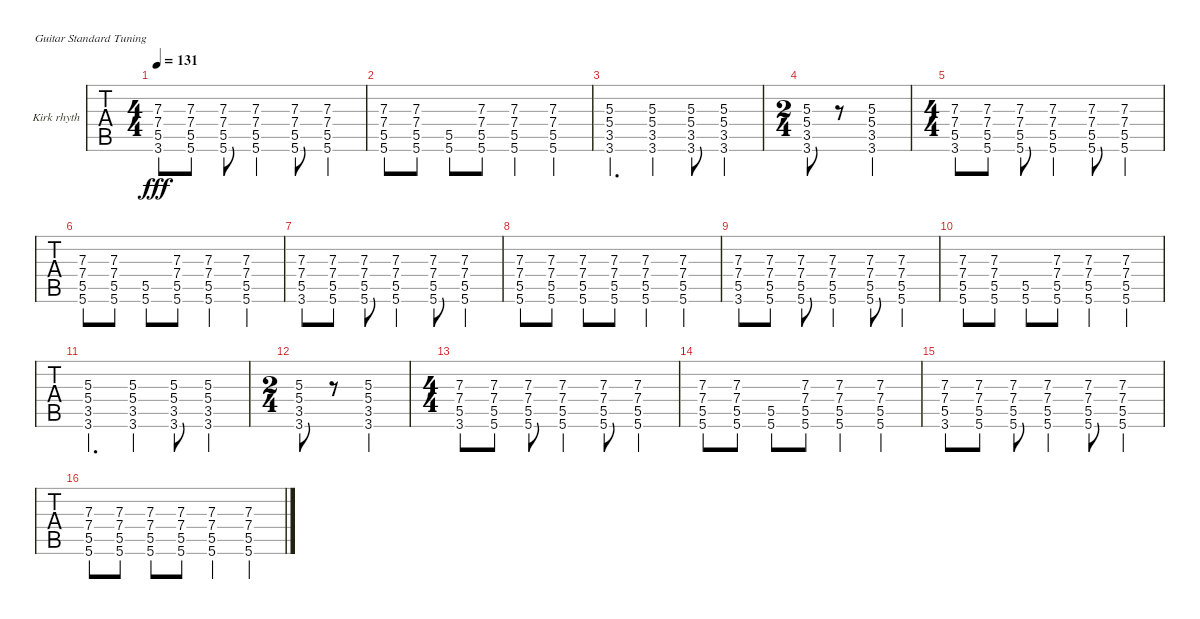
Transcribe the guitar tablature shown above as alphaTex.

\defaultSystemsLayout 4
\bracketExtendMode groupsimilarinstruments
\firstSystemTrackNameOrientation horizontal
\otherSystemsTrackNameOrientation horizontal
\track ("Kirk rhythm" "Kirk rhyth") {instrument acousticguitarsteel}
\staff {tabs}
\tuning (E4 B3 G3 D3 A2 E2)
\ts (4 4)
\tempo 131
\clef g2
\ks c
(7.4 5.5 3.6 7.3).8{dy fff} (7.4 5.5 5.6 7.3).8 (7.4 5.5 5.6 7.3).8 (7.4 5.5 5.6 7.3).4 (7.4 5.5 5.6 7.3).8 (7.4 5.5 5.6 7.3).4 |
(7.4 5.5 5.6 7.3).8 (7.4 5.5 5.6 7.3).8 (5.6{st} 5.5{st}).8 (7.4 5.5 5.6 7.3).8 (7.4 5.5 5.6 7.3).4 (7.4 5.5 5.6 7.3).4 |
(5.4 3.5 3.6 5.3).4{d} (5.4 3.5 3.6 5.3).4 (5.4 3.5 3.6 5.3).8 (5.4 3.5 3.6 5.3).4 |
\ts (2 4)
(5.4 3.5 3.6 5.3).8 r.8 (5.4 3.5 3.6 5.3).4 |
\ts (4 4)
(7.4 5.5 3.6 7.3).8 (7.4 5.5 5.6 7.3).8 (7.4 5.5 5.6 7.3).8 (7.4 5.5 5.6 7.3).4 (7.4 5.5 5.6 7.3).8 (7.4 5.5 5.6 7.3).4 |
(7.4 5.5 5.6 7.3).8 (7.4 5.5 5.6 7.3).8 (5.6{st} 5.5{st}).8 (7.4 5.5 5.6 7.3).8 (7.4 5.5 5.6 7.3).4 (7.4 5.5 5.6 7.3).4 |
(7.4 5.5 3.6 7.3).8 (7.4 5.5 5.6 7.3).8 (7.4 5.5 5.6 7.3).8 (7.4 5.5 5.6 7.3).4 (7.4 5.5 5.6 7.3).8 (7.4 5.5 5.6 7.3).4 |
(7.4 5.5 5.6 7.3).8 (7.4 5.5 5.6 7.3).8 (7.4 5.5 5.6 7.3).8 (7.4 5.5 5.6 7.3).8 (7.4 5.5 5.6 7.3).4 (7.4 5.5 5.6 7.3).4 |
(7.4 5.5 3.6 7.3).8 (7.4 5.5 5.6 7.3).8 (7.4 5.5 5.6 7.3).8 (7.4 5.5 5.6 7.3).4 (7.4 5.5 5.6 7.3).8 (7.4 5.5 5.6 7.3).4 |
(7.4 5.5 5.6 7.3).8 (7.4 5.5 5.6 7.3).8 (5.6{st} 5.5{st}).8 (7.4 5.5 5.6 7.3).8 (7.4 5.5 5.6 7.3).4 (7.4 5.5 5.6 7.3).4 |
(5.4 3.5 3.6 5.3).4{d} (5.4 3.5 3.6 5.3).4 (5.4 3.5 3.6 5.3).8 (5.4 3.5 3.6 5.3).4 |
\ts (2 4)
(5.4 3.5 3.6 5.3).8 r.8 (5.4 3.5 3.6 5.3).4 |
\ts (4 4)
(7.4 5.5 3.6 7.3).8 (7.4 5.5 5.6 7.3).8 (7.4 5.5 5.6 7.3).8 (7.4 5.5 5.6 7.3).4 (7.4 5.5 5.6 7.3).8 (7.4 5.5 5.6 7.3).4 |
(7.4 5.5 5.6 7.3).8 (7.4 5.5 5.6 7.3).8 (5.6{st} 5.5{st}).8 (7.4 5.5 5.6 7.3).8 (7.4 5.5 5.6 7.3).4 (7.4 5.5 5.6 7.3).4 |
(7.4 5.5 3.6 7.3).8 (7.4 5.5 5.6 7.3).8 (7.4 5.5 5.6 7.3).8 (7.4 5.5 5.6 7.3).4 (7.4 5.5 5.6 7.3).8 (7.4 5.5 5.6 7.3).4 |
(7.4 5.5 5.6 7.3).8 (7.4 5.5 5.6 7.3).8 (7.4 5.5 5.6 7.3).8 (7.4 5.5 5.6 7.3).8 (7.4 5.5 5.6 7.3).4 (7.4 5.5 5.6 7.3).4
